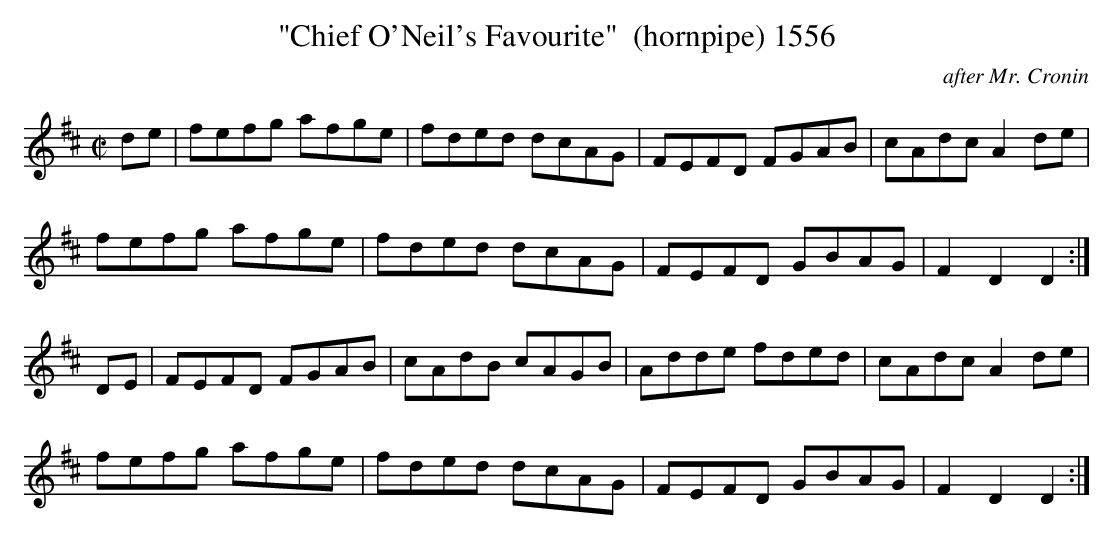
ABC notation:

X:1
T:"Chief O'Neil's Favourite"  (hornpipe) 1556
C:after Mr. Cronin
BRENNAN July 2003 (HTTP://WWW.SOSYOURMOM.COM)
M:C|
L:1/8
K:D
de|fefg afge|fded dcAG|FEFD FGAB|cAdc A2de|
fefg afge|fded dcAG|FEFD GBAG|F2D2D2:|
DE|FEFD FGAB|cAdB cAGB|Adde fded|cAdc A2de|
fefg afge|fded dcAG|FEFD GBAG|F2D2D2:|
